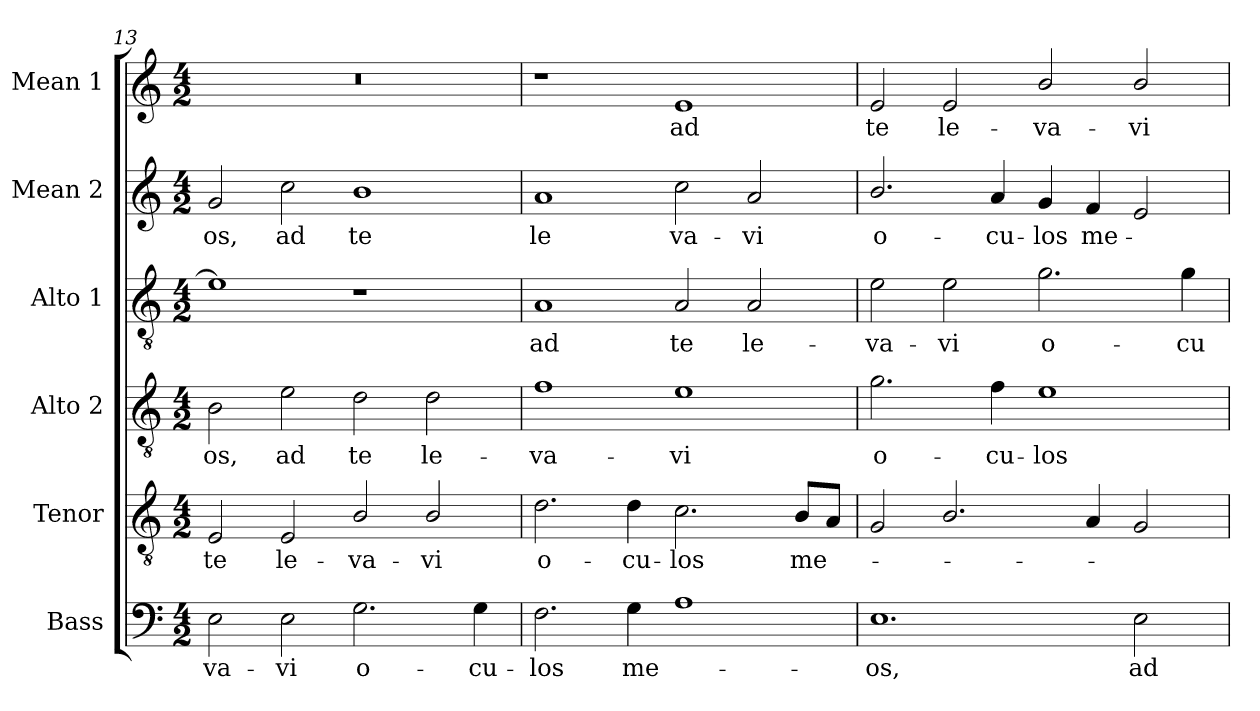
**kern	**text	**kern	**text	**kern	**text	**kern	**text	**kern	**text	**kern	**text
*part6	*part6	*part5	*part5	*part4	*part4	*part3	*part3	*part2	*part2	*part1	*part1
*staff6	*staff6	*staff5	*staff5	*staff4	*staff4	*staff3	*staff3	*staff2	*staff2	*staff1	*staff1
*I"Bass	*	*I"Tenor	*	*I"Alto 2	*	*I"Alto 1	*	*I"Mean 2	*	*I"Mean 1	*
*I'B.	*	*I'T.	*	*I'A2.	*	*I'A1	*	*I'M2.	*	*I'M1.	*
!!LO:LB:g=z
*clefF4	*	*clefGv2	*	*clefGv2	*	*clefGv2	*	*clefG2	*	*clefG2	*
*	*	*ITrd7c12	*	*ITrd7c12	*	*ITrd7c12	*	*	*	*	*
*k[]	*	*k[]	*	*k[]	*	*k[]	*	*k[]	*	*k[]	*
*a:	*	*a:	*	*a:	*	*a:	*	*a:	*	*a:	*
*M4/2	*	*M4/2	*	*M4/2	*	*M4/2	*	*M4/2	*	*M4/2	*
=13	=13	=13	=13	=13	=13	=13	=13	=13	=13	=13	=13
!	!LO:LY:b:color=#000000	!	!	!	!	!	!	!	!	!	!
!	!	!	!LO:LY:b:color=#000000	!	!	!	!	!	!	!	!
!	!	!	!	!	!LO:LY:b:color=#000000	!	!	!	!	!	!
!	!	!	!	!	!	!	!	!	!LO:LY:b:color=#000000	!LO:N:vis=1	!
2Ei\	-va-	2EEi/	te	2BBi\	-os,	1Ei]	.	2gi/	-os,	0r	.
!	!LO:LY:b:color=#000000	!	!	!	!	!	!	!	!	!	!
!	!	!	!LO:LY:b:color=#000000	!	!	!	!	!	!	!	!
!	!	!	!	!	!LO:LY:b:color=#000000	!	!	!	!	!	!
!	!	!	!	!	!	!	!	!	!LO:LY:b:color=#000000	!	!
2Ei\	-vi	2EEi/	le-	2Ei\	ad	.	.	2cci\	ad	.	.
!	!LO:LY:b:color=#000000	!	!	!	!	!	!	!	!	!	!
!	!	!	!LO:LY:b:color=#000000	!	!	!	!	!	!	!	!
!	!	!	!	!	!LO:LY:b:color=#000000	!	!	!	!	!	!
!	!	!	!	!	!	!	!	!	!LO:LY:b:color=#000000	!	!
2.Gi\	o-	2BBi/	-va-	2Di\	te	1r	.	1bi	te	.	.
!	!	!	!LO:LY:b:color=#000000	!	!	!	!	!	!	!	!
!	!	!	!	!	!LO:LY:b:color=#000000	!	!	!	!	!	!
.	.	2BBi/	-vi	2Di\	le-	.	.	.	.	.	.
!	!LO:LY:b:color=#000000	!	!	!	!	!	!	!	!	!	!
4Gi\	-cu-	.	.	.	.	.	.	.	.	.	.
=14	=14	=14	=14	=14	=14	=14	=14	=14	=14	=14	=14
!	!LO:LY:b:color=#000000	!	!	!	!	!	!	!	!	!	!
!	!	!	!LO:LY:b:color=#000000	!	!	!	!	!	!	!	!
!	!	!	!	!	!LO:LY:b:color=#000000	!	!	!	!	!	!
!	!	!	!	!	!	!	!LO:LY:b:color=#000000	!	!	!	!
!	!	!	!	!	!	!	!	!	!LO:LY:b:color=#000000	!	!
2.Fi\	-los	2.Di\	o-	1Fi	-va-	1AAi	ad	1ai	le	1r	.
!	!LO:LY:b:color=#000000	!	!	!	!	!	!	!	!	!	!
!	!	!	!LO:LY:b:color=#000000	!	!	!	!	!	!	!	!
4Gi\	me-	4Di\	-cu-	.	.	.	.	.	.	.	.
!	!	!	!LO:LY:b:color=#000000	!	!	!	!	!	!	!	!
!	!	!	!	!	!LO:LY:b:color=#000000	!	!	!	!	!	!
!	!	!	!	!	!	!	!LO:LY:b:color=#000000	!	!	!	!
!	!	!	!	!	!	!	!	!	!LO:LY:b:color=#000000	!	!
!	!	!	!	!	!	!	!	!	!	!	!LO:LY:b:color=#000000
1Ai	.	2.Ci\	-los	1Ei	-vi	2AAi/	te	2cci\	va-	1ei	ad
!	!	!	!	!	!	!	!LO:LY:b:color=#000000	!	!	!	!
!	!	!	!	!	!	!	!	!	!LO:LY:b:color=#000000	!	!
.	.	.	.	.	.	2AAi/	le-	2ai/	-vi	.	.
!	!	!	!LO:LY:b:color=#000000	!	!	!	!	!	!	!	!
.	.	8BBi/L	me-	.	.	.	.	.	.	.	.
.	.	8AAi/J	.	.	.	.	.	.	.	.	.
=15	=15	=15	=15	=15	=15	=15	=15	=15	=15	=15	=15
!	!LO:LY:b:color=#000000	!	!	!	!	!	!	!	!	!	!
!	!	!	!	!	!LO:LY:b:color=#000000	!	!	!	!	!	!
!	!	!	!	!	!	!	!LO:LY:b:color=#000000	!	!	!	!
!	!	!	!	!	!	!	!	!	!LO:LY:b:color=#000000	!	!
!	!	!	!	!	!	!	!	!	!	!	!LO:LY:b:color=#000000
1.Ei	-os,	2GGi/	.	2.Gi\	o-	2Ei\	-va-	2.bi/	o-	2ei/	te
!	!	!	!	!	!	!	!LO:LY:b:color=#000000	!	!	!	!
!	!	!	!	!	!	!	!	!	!	!	!LO:LY:b:color=#000000
.	.	2.BBi/	.	.	.	2Ei\	-vi	.	.	2ei/	le-
!	!	!	!	!	!LO:LY:b:color=#000000	!	!	!	!	!	!
!	!	!	!	!	!	!	!	!	!LO:LY:b:color=#000000	!	!
.	.	.	.	4Fi\	-cu-	.	.	4ai/	-cu-	.	.
!	!	!	!	!	!LO:LY:b:color=#000000	!	!	!	!	!	!
!	!	!	!	!	!	!	!LO:LY:b:color=#000000	!	!	!	!
!	!	!	!	!	!	!	!	!	!LO:LY:b:color=#000000	!	!
!	!	!	!	!	!	!	!	!	!	!	!LO:LY:b:color=#000000
.	.	.	.	1Ei	-los	2.Gi\	o-	4gi/	-los	2bi/	-va-
!	!	!	!	!	!	!	!	!	!LO:LY:b:color=#000000	!	!
.	.	4AAi/	.	.	.	.	.	4fi/	me-	.	.
!	!LO:LY:b:color=#000000	!	!	!	!	!	!	!	!	!	!
!	!	!	!	!	!	!	!	!	!	!	!LO:LY:b:color=#000000
2Ei\	ad	2GGi/	.	.	.	.	.	2ei/	.	2bi/	-vi
!	!	!	!	!	!	!	!LO:LY:b:color=#000000	!	!	!	!
.	.	.	.	.	.	4Gi\	-cu-	.	.	.	.
=	=	=	=	=	=	=	=	=	=	=	=
*-	*-	*-	*-	*-	*-	*-	*-	*-	*-	*-	*-
